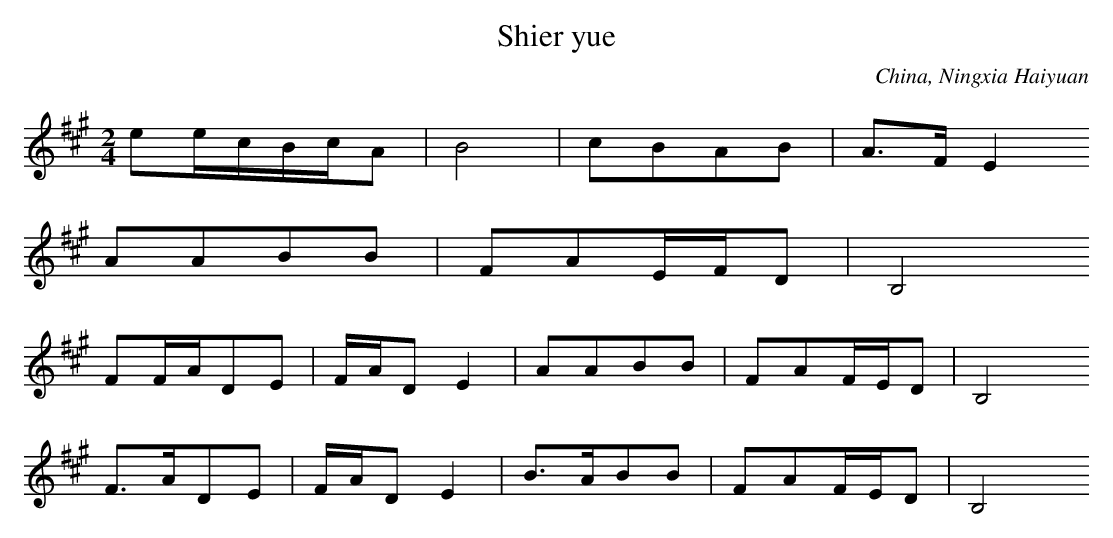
X:1
T: Shier yue
O: China, Ningxia Haiyuan
M: 2/4
L: 1/16
K: A
e2ecBcA2 | B8 | c2B2A2B2 | A3FE4
A2A2B2B2 | F2A2EFD2 | B,8
F2FAD2E2 | FAD2E4 | A2A2B2B2 | F2A2FED2 | B,8
F3AD2E2 | FAD2E4 | B3AB2B2 | F2A2FED2 | B,8
